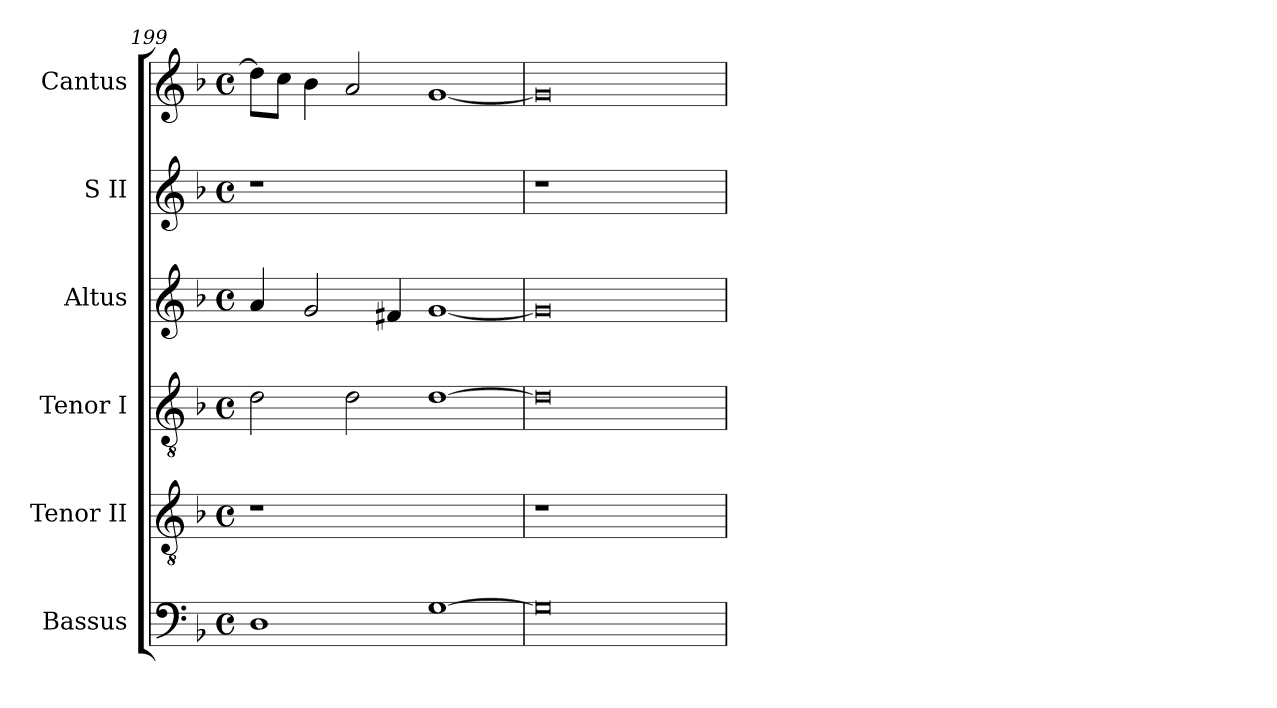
**kern	**kern	**kern	**kern	**kern	**kern
*part6	*part5	*part4	*part3	*part2	*part1
*staff6	*staff5	*staff4	*staff3	*staff2	*staff1
*I"Bassus	*I"Tenor II	*I"Tenor I	*I"Altus	*I"S II	*I"Cantus
*I'B	*I'T II	*I'T I	*I'A	*	*
*clefF4	*clefGv2	*clefGv2	*clefG2	*clefG2	*clefG2
*k[b-]	*k[b-]	*k[b-]	*k[b-]	*k[b-]	*k[b-]
*F:	*F:	*F:	*F:	*F:	*F:
*M4/4	*M4/4	*M4/4	*M4/4	*M4/4	*M4/4
*met(c)	*met(c)	*met(c)	*met(c)	*met(c)	*met(c)
=199	=199	=199	=199	=199	=199
1D	1r	2d\	4a/	1r	8dd\L]
.	.	.	.	.	8cc\J
.	.	.	2g/	.	4b-\
.	.	2d\	.	.	2a/
.	.	.	4f#X/	.	.
[>1G	1ryy	[>1d	[<1g	1ryy	[<1g
=200	=200	=200	=200	=200	=200
0G]	1r	0d]	0g]	1r	0g]
.	1ryy	.	.	1ryy	.
=!	=!	=!	=!	=!	=!
*-	*-	*-	*-	*-	*-
